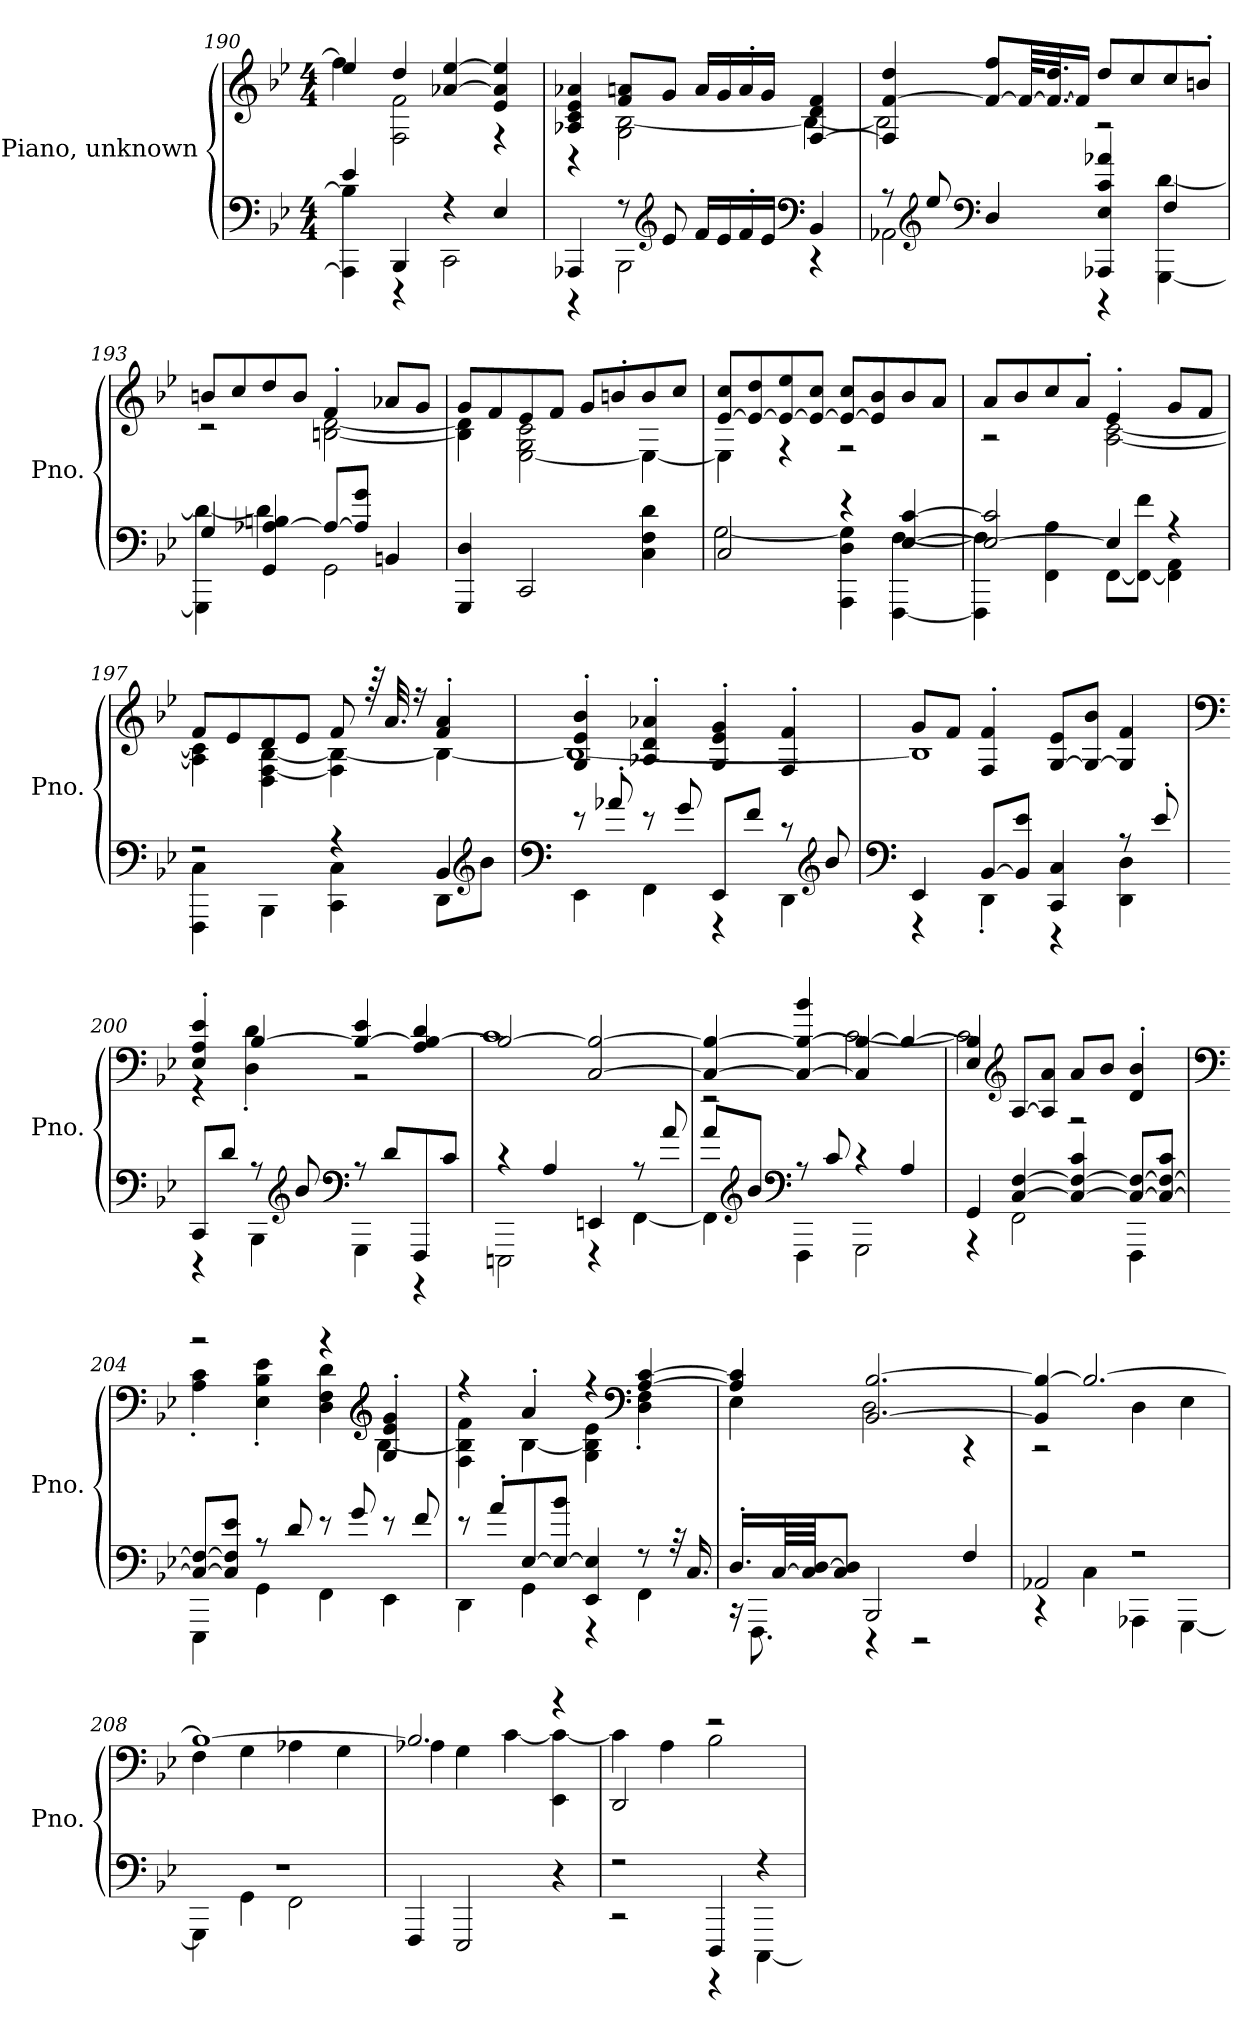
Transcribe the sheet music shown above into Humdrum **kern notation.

**kern	**kern
*part1	*part1
*staff2	*staff1
*I"Piano, unknown	*
*I'Pno.	*
*clefF4	*clefG2
*k[b-e-]	*k[b-e-]
*M4/4	*M4/4
=190	=190
*^	*^
4e-/	4AAA-\] 4B-\]	4ee-/	4ff\]
4BBB-/	4r	4dd/	2F\ 2f\
4r	2CC\	[4a-X/ [4ee-/	.
4E-/	.	4e-/ 4a-/] 4ee-/]	4r
=191	=191	=191	=191
4AAA-X/	4r	4A-X/ 4c/ 4e-/ 4a-X/	4r
8r	2BBB-\	8f/ 8an/L	2G\ [2B-\
*clefG2	*	*	*
8e-/	.	8g/J	.
16f/LL	.	16a/LL	.
16e-/	.	16g/	.
16f'/	.	16a'/	.
16e-/JJ	.	16g/JJ	.
*clefF4	*	*	*
4BB-/	4r	[4F/ 4d/ 4f/	4B-\_
!!LO:LB:g=z	!!
=192	=192	=192	=192
8r	2AA-X\	4F/] [4f/ 4dd/	2B-\]
*clefG2	*	*	*
8ee-/	.	.	.
*clefF4	*	*	*
4D/	.	8f/_ 8ff/L	.
.	.	64f/KLL_	.
.	.	32.f/_ 32.dd/J	.
.	.	16f/JJ]	.
4AAA-X/ 4E-/ 4c/ 4a-X/	4r	8dd/L	2r
.	.	8cc/	.
4F/	[4GGG\ [4d\	8cc/	.
.	.	8bn'/J	.
=193	=193	=193	=193
4G/	4GGG\] 4d\_	8bn/L	2r
.	.	8cc/	.
4GG/ [4A-X/ 4Bn/	4d\]	8dd/	.
.	.	8b/J	.
8A-/L_	2GG\	4f'/	[2Bn\ [2d\
8A-/] 8g/J	.	.	.
4BBn/	.	8a-X/L	.
.	.	8g/J	.
*v	*v	*	*
=194	=194	=194
4GGG/ 4D/	8g/L	4B\] 4d\]
.	8f/	.
2CC/	8e-/	[2E-\ 2G\ 2c\
.	8f/J	.
.	8g/L	.
.	8bn'/	.
4C\ 4F\ 4d\	8b/	4E-\_
.	8cc/J	.
!!LO:LB:g=z	!!
=195	=195	=195
*^	*	*
2C/	[2G\	[8e-/ 8cc/L	4E-\]
.	.	8e-/_ 8dd/	.
.	.	8e-/_ 8ee-/	4r
.	.	8e-/_ 8cc/J	.
4r	4AAA\ 4D\ 4G\]	8e-/_ 8cc/L	2r
.	.	8e-/] 8b-/	.
[4E-/ [4c/	[4FFF\ [4F\	8b-/	.
.	.	8a/J	.
=196	=196	=196	=196
2E-/_ 2c/]	4FFF\] 4F\]	8a/L	2r
.	.	8b-/	.
.	4FF\ 4A\	8cc/	.
.	.	8a'/J	.
4E-/]	[8FF\L	4e-'/	[2A\ [2c\
.	8FF\_ 8f\J	.	.
4r	4FF\] 4AA\	8g/L	.
.	.	8f/J	.
=197	=197	=197	=197
2r	4FFF\ 4C\	8f/L	4A\] 4c\]
.	.	8e-/	.
.	4BBB-\	8d/	4D\ [4F\ [4B-\
.	.	8e-/J	.
4r	4CC\ 4C\	8f/	4F\] 4B-\_
.	.	64r	.
.	.	32.a/	.
.	.	16r	.
4BB-/	8DD\L	4f/' 4a/'	4B-\_
*clefG2	*	*	*
.	8b-\J	.	.
!!LO:PB:g=z	!!
=198	=198	=198	=198
*clefF4	*	*	*
8r	4EE-\	4G/' 4e-/' 4b-/'	1B-_
8a-X'/	.	.	.
8r	4FF\	4A-X/' 4d/' 4a-X/'	.
8g/	.	.	.
8EE-/L	4r	4G/' 4e-/' 4g/'	.
8f/J	.	.	.
8r	4DD\	4F/' 4f/'	.
*clefG2	*	*	*
8b-/	.	.	.
=199	=199	=199	=199
*clefF4	*	*	*
4EE-/	4r	8g/L	1B-]
.	.	8f/J	.
[8BB-/L	4DD'\	4F/' 4f/'	.
8BB-/] 8e-/J	.	.	.
4CC/ 4C/	4r	[8G/ 8e-/L	.
.	.	8G/_ 8b-/J	.
8r	4DD\ 4D\	4G/] 4f/	.
8e-'/	.	.	.
=200	=200	=200	=200
*	*	*clefF4	*
8CC/L	4r	4E-/' 4A/' 4e-/'	4r
8d/J	.	.	.
8r	4BBB-\	[4B-/	4D\' 4d\'
*clefG2	*	*	*
8b-/	.	.	.
*clefF4	*	*	*
8r	4GGG\	4B-/_ 4e-/	2r
8d/L	.	.	.
8FFF/	4r	4A/ 4B-/_ 4d/	.
8c/J	.	.	.
!!LO:LB:g=z	!!
=201	=201	=201	=201
4r	2EEEn\	2B-/_	1c
4A/	.	.	.
4EEn/	4r	[2C/ 2B-/_	.
8r	[4FF\	.	.
8a/	.	.	.
=202	=202	=202	=202
8a/L	4FF\]	4C/_ 4B-/_	2r
*clefG2	*	*	*
8b-/J	.	.	.
*clefF4	*	*	*
8r	4FFF\	4C/_ 4B-/_ 4b-/	.
8c/	.	.	.
4r	2GGG\	4C/] 4B-/_	[2c\
4A/	.	4B-/_	.
=203	=203	=203	=203
4GG/	4r	4E-/ 4B-/]	2c\]
*	*	*clefG2	*
[4C/ [4F/	2FF\	[8A/L	.
.	.	8A/] 8a/J	.
4C/_ 4F/_ 4c/	.	8a/L	2r
.	.	8b-/J	.
8C/_ 8F/_L	4FFF\	4d/' 4b-/'	.
8C/_ 8F/_ 8c/J	.	.	.
=204	=204	=204	=204
*	*	*clefF4	*
8C/_ 8F/_L	4EEE-\	2r	4A\' 4c\'
8C/] 8F/] 8e-/J	.	.	.
8r	4GG\	.	4E-\' 4B-\' 4e-\'
8d/	.	.	.
8r	4FF\	4r	4D\ 4F\ 4d\
8g/	.	.	.
*	*	*clefG2	*
8r	4EE-\	4G/' 4e-/' 4g/'	[4B-\
8f/	.	.	.
!!LO:LB:g=z	!!
=205	=205	=205	=205
8r	4DD\	4r	4F\ 4B-\] 4f\
8a'/L	.	.	.
[8E-/	4GG\	4a'/	[4B-\
8E-/_ 8b-/J	.	.	.
4EE-/ 4E-/]	4r	4r	4G\ 4B-\] 4e-\
*	*	*clefF4	*
8r	4FF\	[4A/ [4c/	4D\' 4F\'
32r	.	.	.
16.C/	.	.	.
=206	=206	=206	=206
16.D'/LL	16r	4A/] 4c/]	4E-\
.	8.FFF\	.	.
[64C/LL	.	.	.
64C/] [64D/JJJ	.	.	.
8C/ 8D/]J	.	.	.
2BBB-/	4r	[2.BB-/ [2.B-/	2D\
.	2r	.	.
4F/	.	.	4r
=207	=207	=207	=207
2AA-X/	4r	4BB-/] 4B-/_	2r
.	4C\	2.B-/_	.
2r	4AAA-X\	.	4D\
.	[4GGG\	.	4E-\
=208	=208	=208	=208
1r	4GGG\]	1B-_	4F\
.	4GG\	.	4G\
.	2FF\	.	4A-X\
.	.	.	4G\
*v	*v	*	*
=209	=209	=209
4FFF/	2.B-/]	4A-X\
2EEE-/	.	4G\
.	.	[4c\
4r	4r	4EE-\ 4c\_
!!LO:LB:g=z	!!
=210	=210	=210
*^	*	*
2r	2r	2DD/	4c\]
.	.	.	4A\
4DDD/	4r	2r	2B-\
4r	[4CCC\	.	.
*v	*v	*	*
*	*v	*v
=	=
*-	*-
